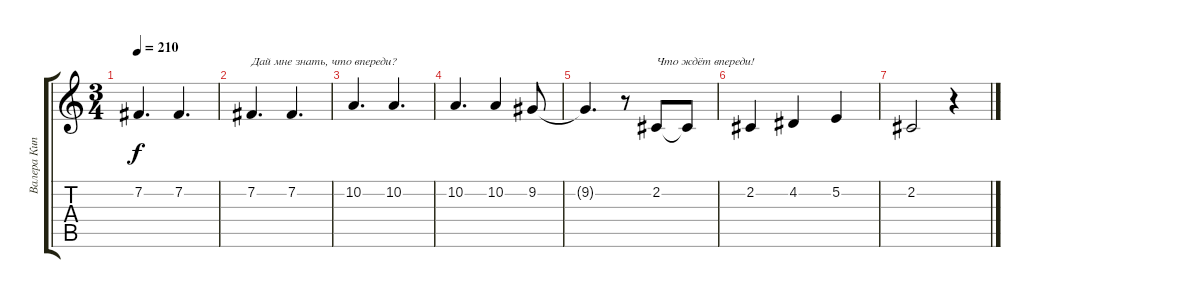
\track ("Валера Кипелов" "Валера Кип") {instrument violin}
\staff {score tabs}
\tuning (E4 B3 G3 D3 A2 E2) {hide}
\ts (3 4)
\tempo 210
\clef g2
\ks c
7.2{t}.4{d dy f} 7.2.4{d} |
7.2.4{d txt "Дай мне знать, что впереди? "} 7.2.4{d} |
10.2.4{d} 10.2.4{d} |
10.2.4{d} 10.2.4 9.2.8 |
9.2{t}.4{d} r.8 2.2.8{txt "Что ждёт впереди!"} 2.2{t}.8 |
2.2.4 4.2.4 5.2.4 |
2.2.2 r.4
